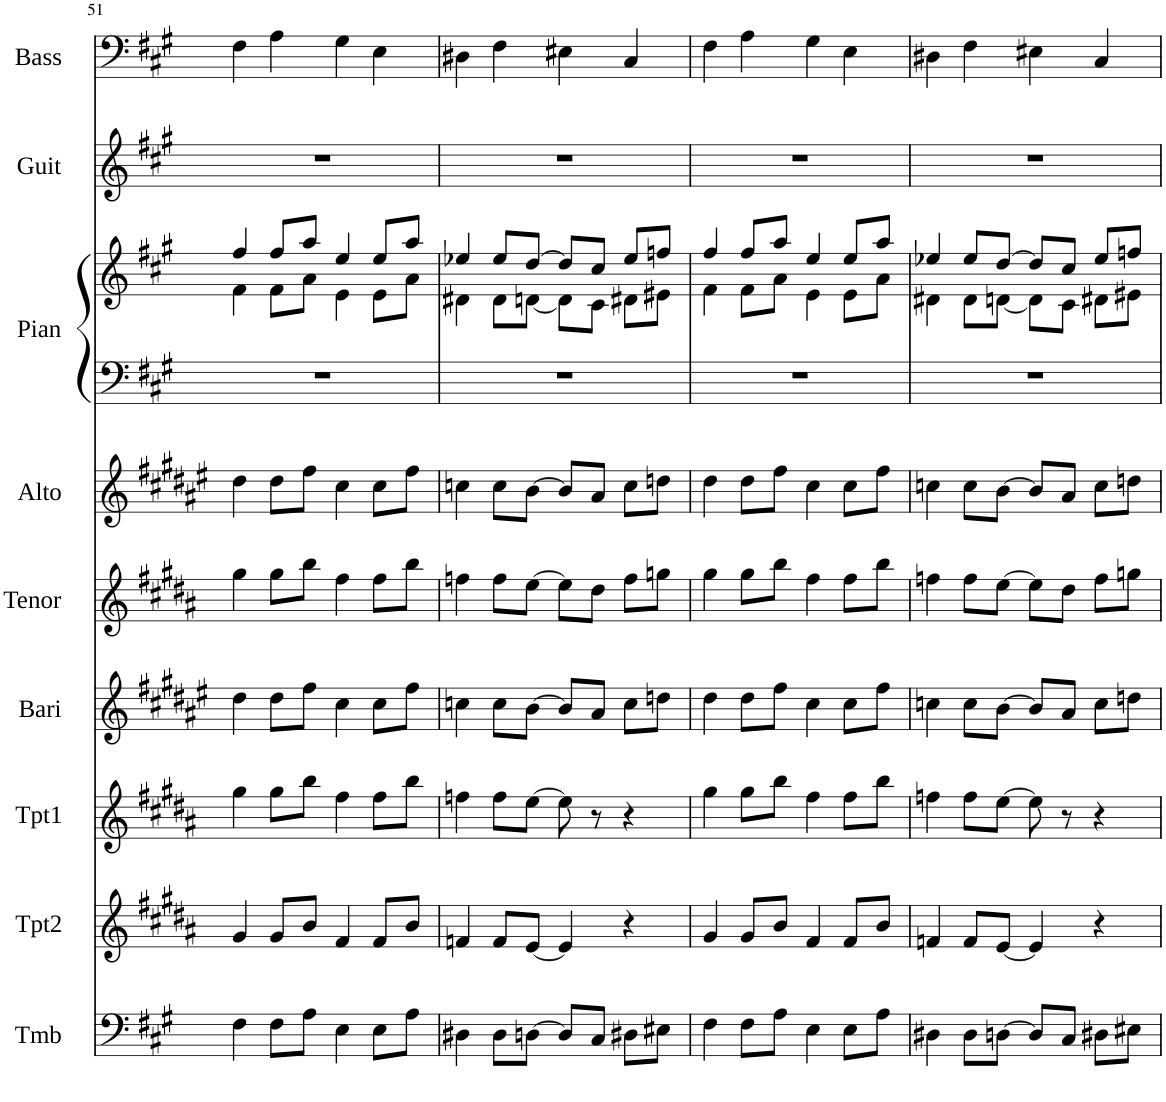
**kern	**kern	**kern	**kern	**kern	**kern	**kern	**kern	**kern	**kern
*part9	*part8	*part7	*part6	*part5	*part4	*part3	*part3	*part2	*part1
*staff10	*staff9	*staff8	*staff7	*staff6	*staff5	*staff4	*staff3	*staff2	*staff1
*I"Trombone	*I"Trumpet 2	*I"Trumpet 1	*I"Baritone Sax	*I"Tenor Sax	*I"Alto Sax	*I"Piano	*	*I"Guitar	*I"Bass
*I'Tmb	*I'Tpt2	*I'Tpt1	*I'Bari	*I'Tenor	*I'Alto	*I'Pian	*	*I'Guit	*I'Bass
!!LO:PB:g=z
*clefF4	*clefG2	*clefG2	*clefG2	*clefG2	*clefG2	*clefF4	*clefG2	*clefG2	*clefF4
*	*Trd8c14	*Trd8c14	*Trd-2c-3	*Trd1c2	*Trd5c9	*	*	*	*
*k[f#c#g#]	*k[f#c#g#d#a#]	*k[f#c#g#d#a#]	*k[f#c#g#d#a#e#]	*k[f#c#g#d#a#]	*k[f#c#g#d#a#e#]	*k[f#c#g#]	*k[f#c#g#]	*k[f#c#g#]	*k[f#c#g#]
*M4/4	*M4/4	*M4/4	*M4/4	*M4/4	*M4/4	*M4/4	*M4/4	*M4/4	*M4/4
=51	=51	=51	=51	=51	=51	=51	=51	=51	=51
*	*	*	*	*	*	*	*^	*	*
4F#\	4g#/	4gg#\	4dd#\	4gg#\	4dd#\	1r	4ff#/	4f#\	1r	4F#\
8F#\L	8g#/L	8gg#\L	8dd#\L	8gg#\L	8dd#\L	.	8ff#/L	8f#\L	.	4A\
8A\J	8b/J	8bb\J	8ff#\J	8bb\J	8ff#\J	.	8aa/J	8a\J	.	.
4E\	4f#/	4ff#\	4cc#\	4ff#\	4cc#\	.	4ee/	4e\	.	4G#\
8E\L	8f#/L	8ff#\L	8cc#\L	8ff#\L	8cc#\L	.	8ee/L	8e\L	.	4E\
8A\J	8b/J	8bb\J	8ff#\J	8bb\J	8ff#\J	.	8aa/J	8a\J	.	.
=52	=52	=52	=52	=52	=52	=52	=52	=52	=52	=52
4D#X\	4fn/	4ffn\	4ccn\	4ffn\	4ccn\	1r	4ee-X/	4d#X\	1r	4D#X\
8D#\L	8f/L	8ff\L	8cc\L	8ff\L	8cc\L	.	8ee-/L	8d#\L	.	4F#\
[8Dn\J	[8e/J	[8ee\J	[8b\J	[8ee\J	[8b\J	.	[8dd/J	[8dn\J	.	.
8D/L]	4e/]	8ee\]	8b/L]	8ee\L]	8b/L]	.	8dd/L]	8d\L]	.	4E#X\
8C#/J	.	8r	8a#/J	8dd#\J	8a#/J	.	8cc#/J	8c#\J	.	.
8D#X\L	4r	4r	8cc\L	8ff\L	8cc\L	.	8ee-/L	8d#X\L	.	4C#/
8E#X\J	.	.	8ddn\J	8ggn\J	8ddn\J	.	8ffn/J	8e#X\J	.	.
=53	=53	=53	=53	=53	=53	=53	=53	=53	=53	=53
4F#\	4g#/	4gg#\	4dd#\	4gg#\	4dd#\	1r	4ff#/	4f#\	1r	4F#\
8F#\L	8g#/L	8gg#\L	8dd#\L	8gg#\L	8dd#\L	.	8ff#/L	8f#\L	.	4A\
8A\J	8b/J	8bb\J	8ff#\J	8bb\J	8ff#\J	.	8aa/J	8a\J	.	.
4E\	4f#/	4ff#\	4cc#\	4ff#\	4cc#\	.	4ee/	4e\	.	4G#\
8E\L	8f#/L	8ff#\L	8cc#\L	8ff#\L	8cc#\L	.	8ee/L	8e\L	.	4E\
8A\J	8b/J	8bb\J	8ff#\J	8bb\J	8ff#\J	.	8aa/J	8a\J	.	.
=54	=54	=54	=54	=54	=54	=54	=54	=54	=54	=54
4D#X\	4fn/	4ffn\	4ccn\	4ffn\	4ccn\	1r	4ee-X/	4d#X\	1r	4D#X\
8D#\L	8f/L	8ff\L	8cc\L	8ff\L	8cc\L	.	8ee-/L	8d#\L	.	4F#\
[8Dn\J	[8e/J	[8ee\J	[8b\J	[8ee\J	[8b\J	.	[8dd/J	[8dn\J	.	.
8D/L]	4e/]	8ee\]	8b/L]	8ee\L]	8b/L]	.	8dd/L]	8d\L]	.	4E#X\
8C#/J	.	8r	8a#/J	8dd#\J	8a#/J	.	8cc#/J	8c#\J	.	.
8D#X\L	4r	4r	8cc\L	8ff\L	8cc\L	.	8ee-/L	8d#X\L	.	4C#/
8E#X\J	.	.	8ddn\J	8ggn\J	8ddn\J	.	8ffn/J	8e#X\J	.	.
*	*	*	*	*	*	*	*v	*v	*	*
=	=	=	=	=	=	=	=	=	=
*-	*-	*-	*-	*-	*-	*-	*-	*-	*-
